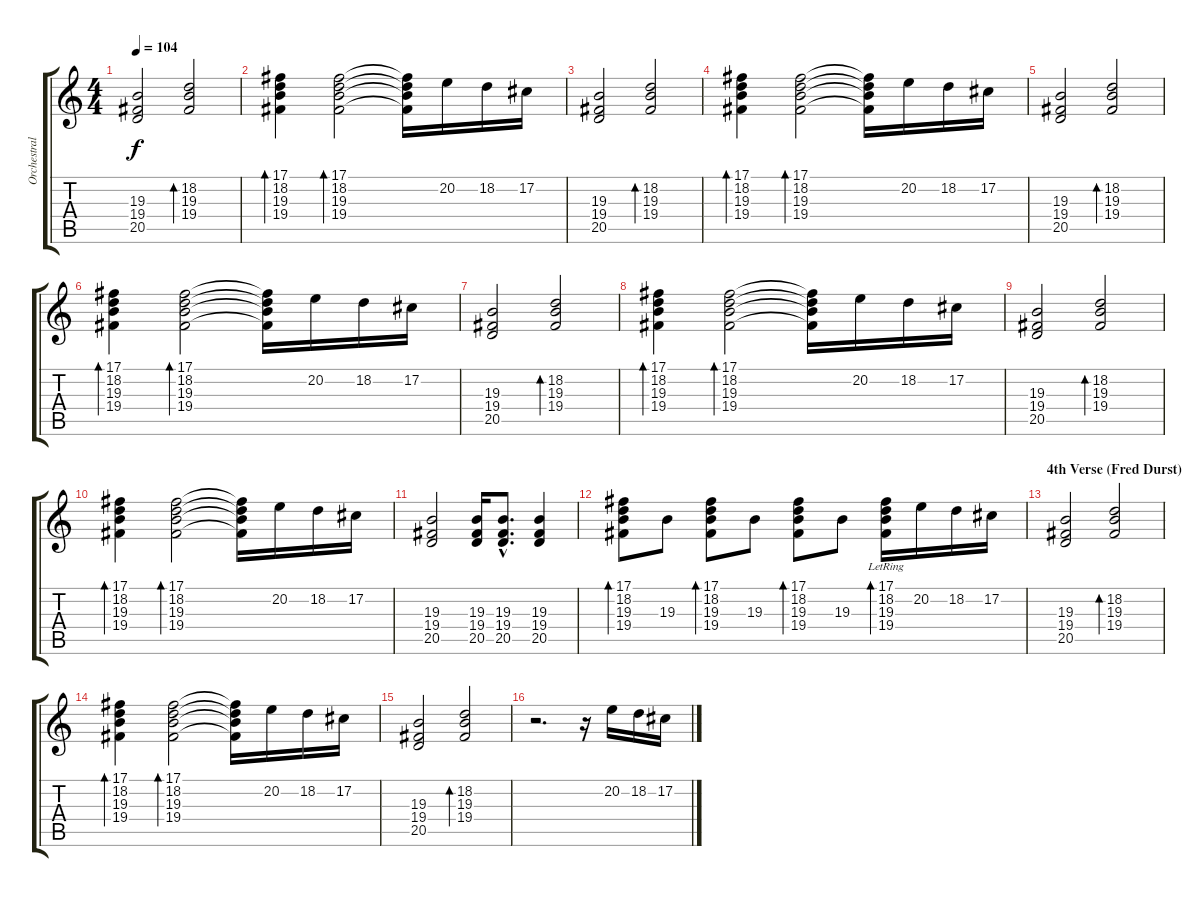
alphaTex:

\track ("Orchestral Harp" "Orchestral") {instrument orchestralharp}
\staff {score tabs}
\tuning (Db4 Ab3 E3 B2 Gb2 Db2) {hide}
\ts (4 4)
\tempo 104
\clef g2
\ks c
(19.3 19.4 20.5).2{dy f} (18.2 19.3 19.4).2{bd 240} |
(17.1 18.2 19.3 19.4).4{bd 240} (17.1 18.2 19.3 19.4).2{bd 240} (17.1{t} 18.2{t} 19.3{t} 19.4{t}).16 20.2.16 18.2.16 17.2.16 |
(19.3 19.4 20.5).2 (18.2 19.3 19.4).2{bd 240} |
(17.1 18.2 19.3 19.4).4{bd 240} (17.1 18.2 19.3 19.4).2{bd 240} (17.1{t} 18.2{t} 19.3{t} 19.4{t}).16 20.2.16 18.2.16 17.2.16 |
(19.3 19.4 20.5).2 (18.2 19.3 19.4).2{bd 240} |
(17.1 18.2 19.3 19.4).4{bd 240} (17.1 18.2 19.3 19.4).2{bd 240} (17.1{t} 18.2{t} 19.3{t} 19.4{t}).16 20.2.16 18.2.16 17.2.16 |
(19.3 19.4 20.5).2 (18.2 19.3 19.4).2{bd 240} |
(17.1 18.2 19.3 19.4).4{bd 240} (17.1 18.2 19.3 19.4).2{bd 240} (17.1{t} 18.2{t} 19.3{t} 19.4{t}).16 20.2.16 18.2.16 17.2.16 |
(19.3 19.4 20.5).2 (18.2 19.3 19.4).2{bd 240} |
(17.1 18.2 19.3 19.4).4{bd 240} (17.1 18.2 19.3 19.4).2{bd 240} (17.1{t} 18.2{t} 19.3{t} 19.4{t}).16 20.2.16 18.2.16 17.2.16 |
(19.3 19.4 20.5).2 (19.3 19.4 20.5).16 (19.3{hac} 19.4{hac} 20.5{hac}).8{d} (19.3 19.4 20.5).4 |
(17.1 18.2 19.3 19.4).8{bd 240} 19.3.8 (17.1 18.2 19.3 19.4).8{bd 240} 19.3.8 (17.1 18.2 19.3 19.4).8{bd 120} 19.3.8 (17.1{lr} 18.2{lr} 19.3{lr} 19.4{lr}).16{bd 240} 20.2.16 18.2.16 17.2.16 |
\section ("" "4th Verse (Fred Durst)")
(19.3 19.4 20.5).2 (18.2 19.3 19.4).2{bd 240} |
(17.1 18.2 19.3 19.4).4{bd 240} (17.1 18.2 19.3 19.4).2{bd 240} (17.1{t} 18.2{t} 19.3{t} 19.4{t}).16 20.2.16 18.2.16 17.2.16 |
(19.3 19.4 20.5).2 (18.2 19.3 19.4).2{bd 240} |
r.2{d} r.16 20.2.16 18.2.16 17.2.16
